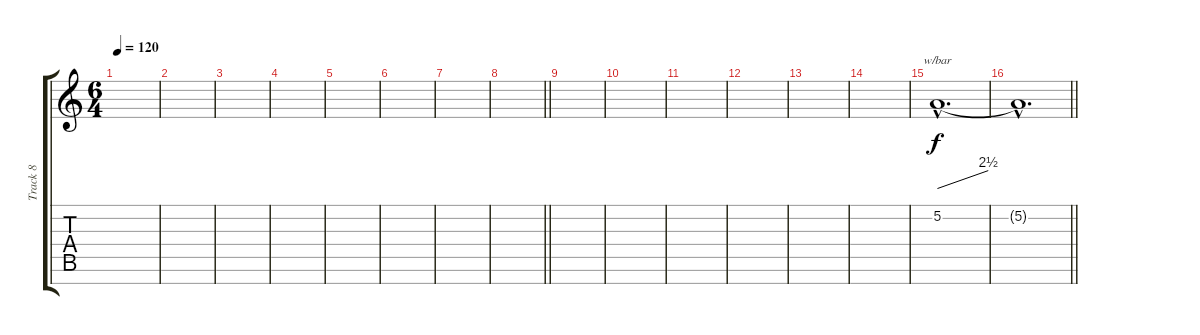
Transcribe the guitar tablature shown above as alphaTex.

\track ("Track 8" "Track 8") {instrument tremolostrings}
\staff {score tabs}
\tuning (A4 E4 B3 G3 D3 A2 E2) {hide}
\ts (6 4)
\tempo 120
\clef g2
\ks c
|
|
|
|
|
|
|
\barLineRight lightlight
|
|
|
|
|
|
|
5.2{hac}.1{d tbe (dive default 0 0 60 10)} |
\barLineRight lightlight
5.2{hac t}.1{d}
